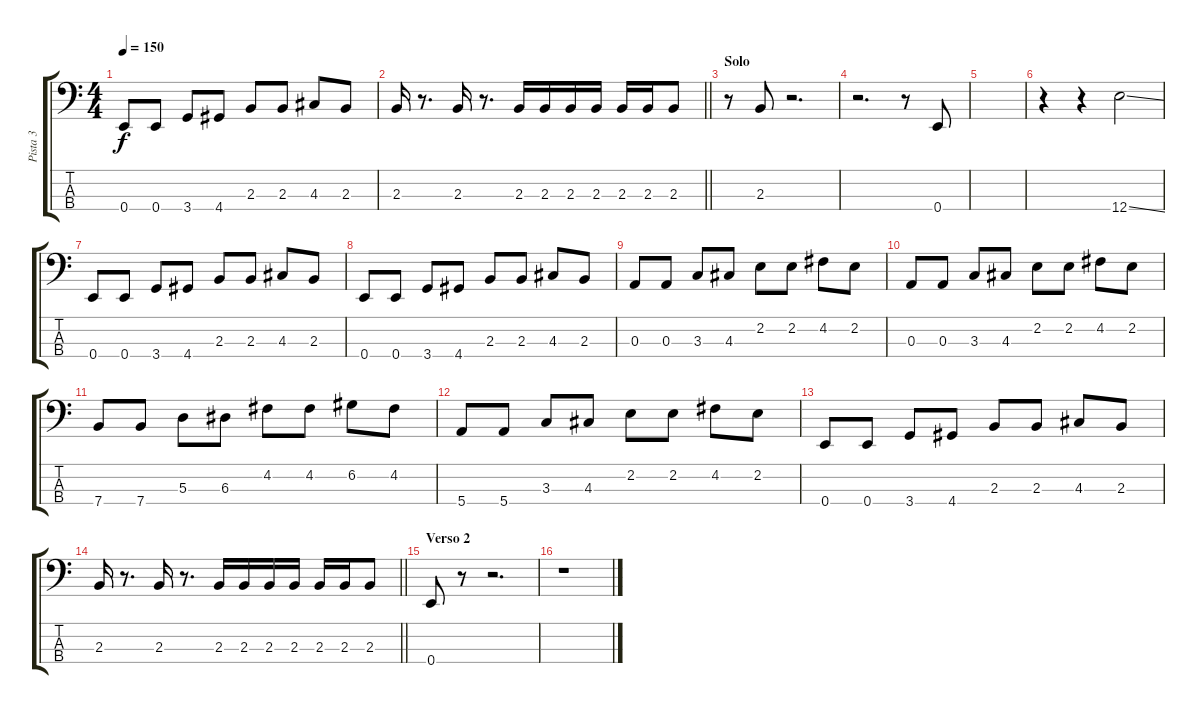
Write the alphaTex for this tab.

\track ("Pista 3" "Pista 3") {instrument electricbassfinger}
\staff {score tabs}
\tuning (G2 D2 A1 E1) {hide}
\ts (4 4)
\tempo 150
\clef f4
\ks c
0.4.8{dy f} 0.4.8 3.4.8 4.4.8 2.3.8 2.3.8 4.3.8 2.3.8 |
\barLineRight lightlight
2.3.16 r.8{d} 2.3.16 r.8{d} 2.3.16 2.3.16 2.3.16 2.3.16 2.3.16 2.3.16 2.3.8 |
\section ("" "Solo")
r.8 2.3.8 r.2{d} |
r.2{d} r.8 0.4.8 |
|
r.4 r.4 12.4{ss}.2 |
0.4.8 0.4.8 3.4.8 4.4.8 2.3.8 2.3.8 4.3.8 2.3.8 |
0.4.8 0.4.8 3.4.8 4.4.8 2.3.8 2.3.8 4.3.8 2.3.8 |
0.3.8 0.3.8 3.3.8 4.3.8 2.2.8 2.2.8 4.2.8 2.2.8 |
0.3.8 0.3.8 3.3.8 4.3.8 2.2.8 2.2.8 4.2.8 2.2.8 |
7.4.8 7.4.8 5.3.8 6.3.8 4.2.8 4.2.8 6.2.8 4.2.8 |
5.4.8 5.4.8 3.3.8 4.3.8 2.2.8 2.2.8 4.2.8 2.2.8 |
0.4.8 0.4.8 3.4.8 4.4.8 2.3.8 2.3.8 4.3.8 2.3.8 |
\barLineRight lightlight
2.3.16 r.8{d} 2.3.16 r.8{d} 2.3.16 2.3.16 2.3.16 2.3.16 2.3.16 2.3.16 2.3.8 |
\section ("" "Verso 2")
0.4.8 r.8 r.2{d} |
r.1
